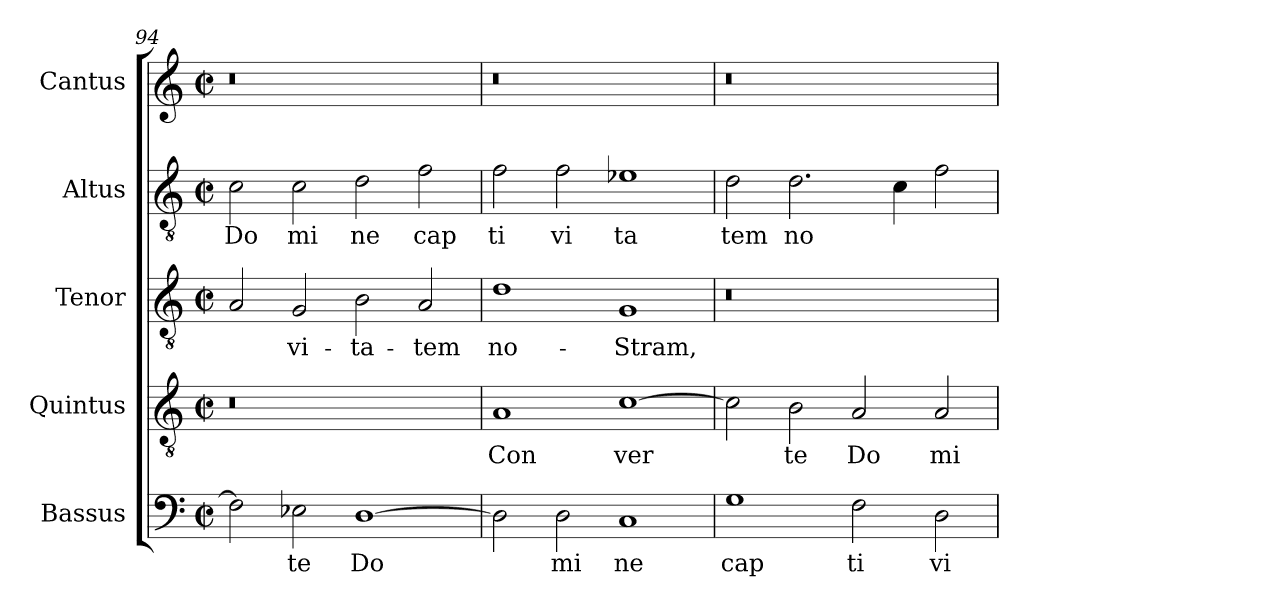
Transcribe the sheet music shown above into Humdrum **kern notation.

**kern	**text	**kern	**text	**kern	**text	**kern	**text	**kern
*part5	*part5	*part4	*part4	*part3	*part3	*part2	*part2	*part1
*staff5	*staff5	*staff4	*staff4	*staff3	*staff3	*staff2	*staff2	*staff1
*I"Bassus	*	*I"Quintus	*	*I"Tenor	*	*I"Altus	*	*I"Cantus
*clefF4	*	*clefGv2	*	*clefGv2	*	*clefGv2	*	*clefG2
*k[]	*	*k[]	*	*k[]	*	*k[]	*	*k[]
*C:	*	*C:	*	*C:	*	*C:	*	*C:
*M2/2	*	*M2/2	*	*M2/2	*	*M2/2	*	*M2/2
*met(c|)	*	*met(c|)	*	*met(c|)	*	*met(c|)	*	*met(c|)
=94	=94	=94	=94	=94	=94	=94	=94	=94
!	!	!	!	!	!	!	!LO:LY:b:cj	!
2F\]	.	0r	.	2A/	.	2c\	Do	0r
!	!LO:LY:b:cj	!	!	!	!LO:LY:b:cj	!	!LO:LY:b:cj	!
2E-X\	te	.	.	2G/	-vi-	2c\	mi	.
!	!LO:LY:b:cj	!	!	!	!LO:LY:b:cj	!	!LO:LY:b:cj	!
[>1D	Do	.	.	2B\	-ta-	2d\	ne	.
!	!	!	!	!	!LO:LY:b:cj	!	!LO:LY:b:cj	!
.	.	.	.	2A/	-tem	2f\	cap	.
=95	=95	=95	=95	=95	=95	=95	=95	=95
!	!	!	!LO:LY:b:cj	!	!LO:LY:b:cj	!	!LO:LY:b:cj	!
2D\]	.	1A	Con	1d	no-	2f\	ti	0r
!	!LO:LY:b:cj	!	!	!	!	!	!LO:LY:b:cj	!
2D\	mi	.	.	.	.	2f\	vi	.
!	!LO:LY:b:cj	!	!LO:LY:b:cj	!	!LO:LY:b:cj	!	!LO:LY:b:cj	!
1C	ne	[>1c	ver	1G	-Stram,	1e-X	ta	.
=96	=96	=96	=96	=96	=96	=96	=96	=96
!	!LO:LY:b:cj	!	!	!	!	!	!LO:LY:b:cj	!
1G	cap	2c\]	.	0r	.	2d\	tem	0r
!	!	!	!LO:LY:b:cj	!	!	!	!LO:LY:b:cj	!
.	.	2B\	te	.	.	2.d\	no	.
!	!LO:LY:b:cj	!	!LO:LY:b:cj	!	!	!	!	!
2F\	ti	2A/	Do	.	.	.	.	.
.	.	.	.	.	.	4c\	.	.
!	!LO:LY:b:cj	!	!LO:LY:b:cj	!	!	!	!	!
2D\	vi	2A/	mi	.	.	2f\	.	.
=	=	=	=	=	=	=	=	=
*-	*-	*-	*-	*-	*-	*-	*-	*-
